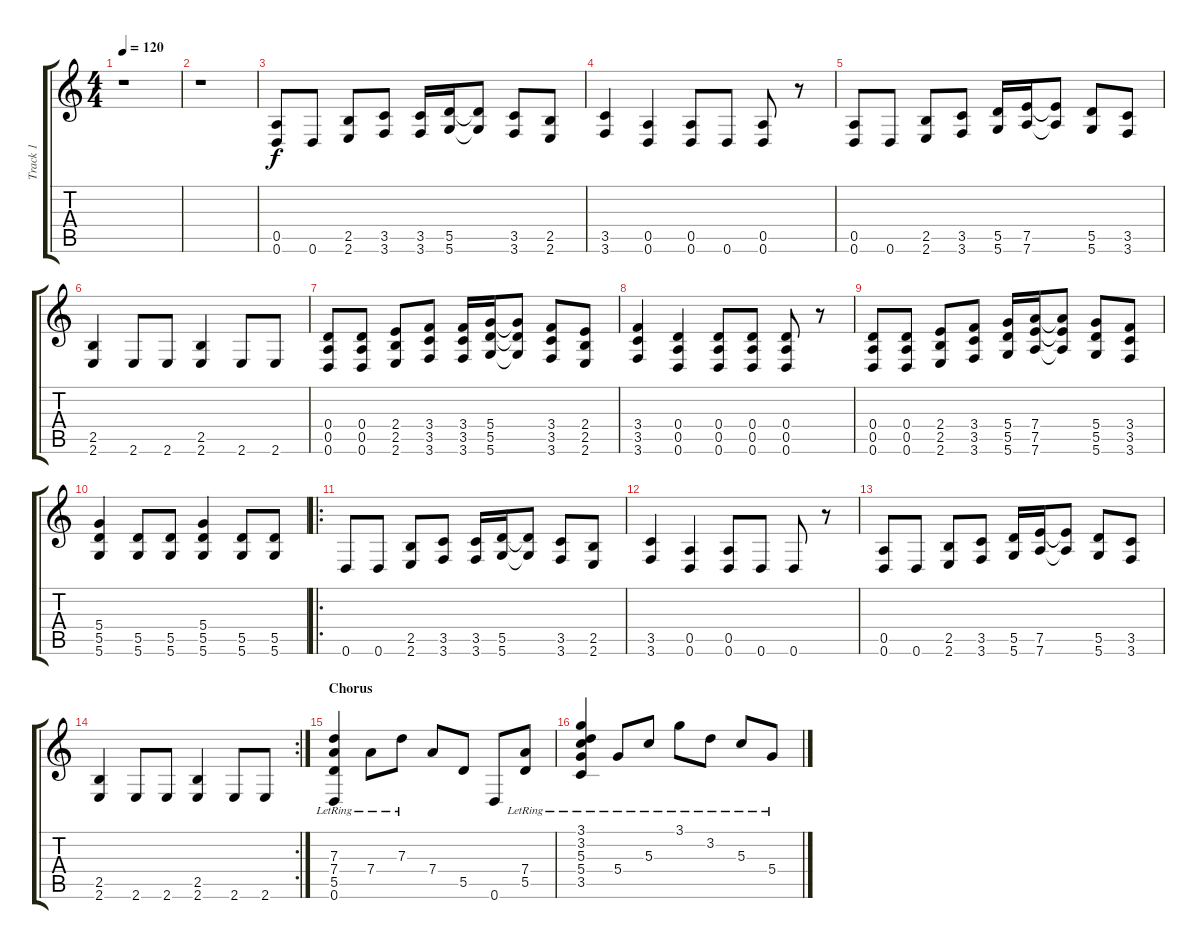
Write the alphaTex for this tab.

\track ("Track 1" "Track 1") {instrument electricguitarjazz}
\staff {score tabs}
\tuning (E4 B3 G3 D3 A2 D2) {hide}
\ts (4 4)
\tempo 120
\clef g2
\ks c
r.1{dy f} |
r.1 |
(0.5 0.6).8{instrument overdrivenguitar} 0.6.8 (2.5 2.6).8 (3.5 3.6).8 (3.5 3.6).16 (5.5 5.6).16 (5.5{t} 5.6{t}).8 (3.5 3.6).8 (2.5 2.6).8 |
(3.5 3.6).4 (0.5 0.6).4 (0.5 0.6).8 0.6.8 (0.5 0.6).8 r.8 |
(0.5 0.6).8 0.6.8 (2.5 2.6).8 (3.5 3.6).8 (5.5 5.6).16 (7.5 7.6).16 (7.5{t} 7.6{t}).8 (5.5 5.6).8 (3.5 3.6).8 |
(2.5 2.6).4 2.6.8 2.6.8 (2.5 2.6).4 2.6.8 2.6.8 |
(0.4 0.5 0.6).8{instrument overdrivenguitar} (0.4 0.5 0.6).8 (2.4 2.5 2.6).8 (3.4 3.5 3.6).8 (3.4 3.5 3.6).16 (5.4 5.5 5.6).16 (5.4{t} 5.5{t} 5.6{t}).8 (3.4 3.5 3.6).8 (2.4 2.5 2.6).8 |
(3.4 3.5 3.6).4 (0.4 0.5 0.6).4 (0.4 0.5 0.6).8 (0.4 0.5 0.6).8 (0.4 0.5 0.6).8 r.8 |
(0.4 0.5 0.6).8 (0.4 0.5 0.6).8 (2.4 2.5 2.6).8 (3.4 3.5 3.6).8 (5.4 5.5 5.6).16 (7.4 7.5 7.6).16 (7.4{t} 7.5{t} 7.6{t}).8 (5.4 5.5 5.6).8 (3.4 3.5 3.6).8 |
(5.4 5.5 5.6).4 (5.5 5.6).8 (5.5 5.6).8 (5.4 5.5 5.6).4 (5.5 5.6).8 (5.5 5.6).8 |
\ro
0.6.8{instrument overdrivenguitar} 0.6.8 (2.5 2.6).8 (3.5 3.6).8 (3.5 3.6).16 (5.5 5.6).16 (5.5{t} 5.6{t}).8 (3.5 3.6).8 (2.5 2.6).8 |
(3.5 3.6).4 (0.5 0.6).4 (0.5 0.6).8 0.6.8 0.6.8 r.8 |
(0.5 0.6).8 0.6.8 (2.5 2.6).8 (3.5 3.6).8 (5.5 5.6).16 (7.5 7.6).16 (7.5{t} 7.6{t}).8 (5.5 5.6).8 (3.5 3.6).8 |
\rc 2
(2.5 2.6).4 2.6.8 2.6.8 (2.5 2.6).4 2.6.8 2.6.8 |
\section ("" "Chorus")
(7.3{lr} 7.4{lr} 5.5{lr} 0.6{lr}).4{instrument overdrivenguitar} 7.4{lr}.8 7.3{lr}.8 7.4.8 5.5.8 0.6.8 (7.4{lr} 5.5).8 |
(3.1{lr} 3.2{lr} 5.3{lr} 5.4{lr} 3.5{lr}).4 5.4{lr}.8 5.3{lr}.8 3.1{lr}.8 3.2{lr}.8 5.3{lr}.8 5.4{lr}.8
